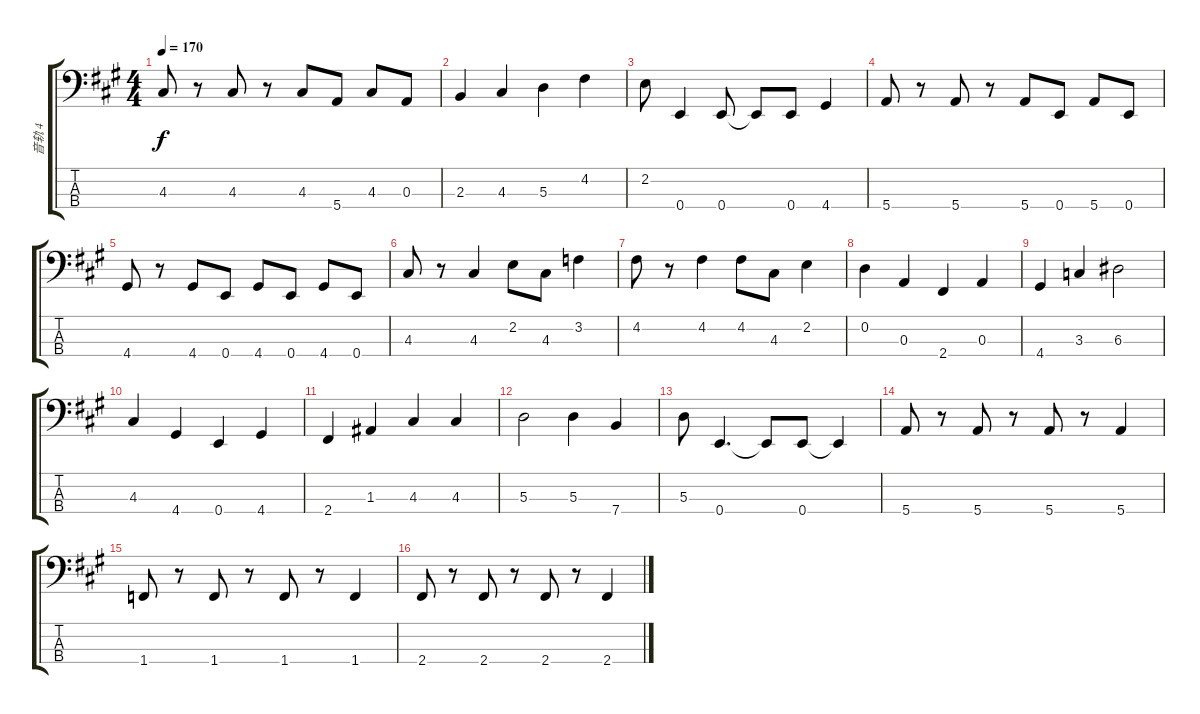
\track ("音轨 4" "音轨 4") {instrument electricbassfinger}
\staff {score tabs}
\tuning (G2 D2 A1 E1) {hide}
\ts (4 4)
\tempo 170
\clef f4
\ks a
4.3.8{dy f} r.8 4.3.8 r.8 4.3.8 5.4.8 4.3.8 0.3.8 |
2.3.4 4.3.4 5.3.4 4.2.4 |
2.2.8 0.4.4 0.4.8 0.4{t}.8 0.4.8 4.4.4 |
5.4.8 r.8 5.4.8 r.8 5.4.8 0.4.8 5.4.8 0.4.8 |
4.4.8 r.8 4.4.8 0.4.8 4.4.8 0.4.8 4.4.8 0.4.8 |
4.3.8 r.8 4.3.4 2.2.8 4.3.8 3.2.4 |
4.2.8 r.8 4.2.4 4.2.8 4.3.8 2.2.4 |
0.2.4 0.3.4 2.4.4 0.3.4 |
4.4.4 3.3.4 6.3.2 |
4.3.4 4.4.4 0.4.4 4.4.4 |
2.4.4 1.3.4 4.3.4 4.3.4 |
5.3.2 5.3.4 7.4.4 |
5.3.8 0.4.4{d} 0.4{t}.8 0.4.8 0.4{t}.4 |
5.4.8 r.8 5.4.8 r.8 5.4.8 r.8 5.4.4 |
1.4.8 r.8 1.4.8 r.8 1.4.8 r.8 1.4.4 |
2.4.8 r.8 2.4.8 r.8 2.4.8 r.8 2.4.4
